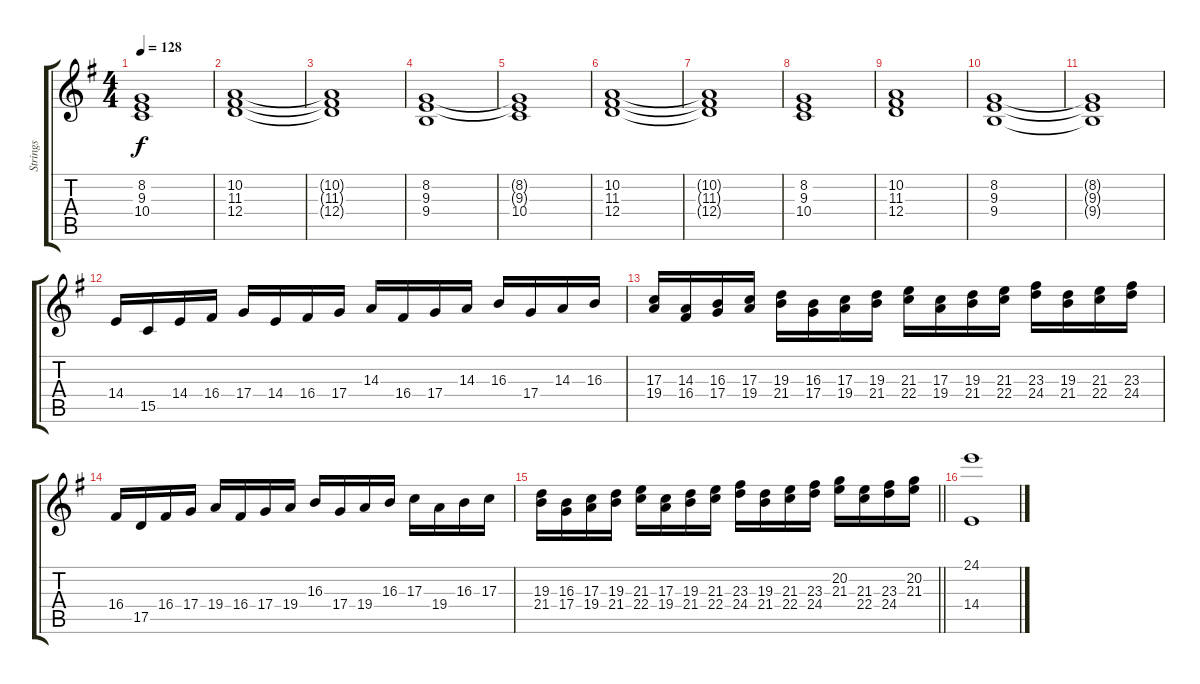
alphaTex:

\track ("Strings" "Strings") {instrument stringensemble1}
\staff {score tabs}
\tuning (E4 B3 G3 D3 A2 E2) {hide}
\ts (4 4)
\tempo 128
\clef g2
\ks eminor
(8.2{t} 9.3{t} 10.4).1{dy f} |
(10.2 11.3 12.4).1 |
(10.2{t} 11.3{t} 12.4{t}).1 |
(8.2 9.3 9.4).1 |
(8.2{t} 9.3{t} 10.4).1 |
(10.2 11.3 12.4).1 |
(10.2{t} 11.3{t} 12.4{t}).1 |
(8.2 9.3 10.4).1 |
(10.2 11.3 12.4).1 |
(8.2 9.3 9.4).1 |
(8.2{t} 9.3{t} 9.4{t}).1 |
14.4.16 15.5.16 14.4.16 16.4.16 17.4.16 14.4.16 16.4.16 17.4.16 14.3.16 16.4.16 17.4.16 14.3.16 16.3.16 17.4.16 14.3.16 16.3.16 |
(17.3 19.4).16 (14.3 16.4).16 (16.3 17.4).16 (17.3 19.4).16 (19.3 21.4).16 (16.3 17.4).16 (17.3 19.4).16 (19.3 21.4).16 (21.3 22.4).16 (17.3 19.4).16 (19.3 21.4).16 (21.3 22.4).16 (23.3 24.4).16 (19.3 21.4).16 (21.3 22.4).16 (23.3 24.4).16 |
16.4.16 17.5.16 16.4.16 17.4.16 19.4.16 16.4.16 17.4.16 19.4.16 16.3.16 17.4.16 19.4.16 16.3.16 17.3.16 19.4.16 16.3.16 17.3.16 |
\barLineRight lightlight
(19.3 21.4).16 (16.3 17.4).16 (17.3 19.4).16 (19.3 21.4).16 (21.3 22.4).16 (17.3 19.4).16 (19.3 21.4).16 (21.3 22.4).16 (23.3 24.4).16 (19.3 21.4).16 (21.3 22.4).16 (23.3 24.4).16 (20.2 21.3).16 (21.3 22.4).16 (23.3 24.4).16 (20.2 21.3).16 |
(24.1 14.4).1{volume 8}
